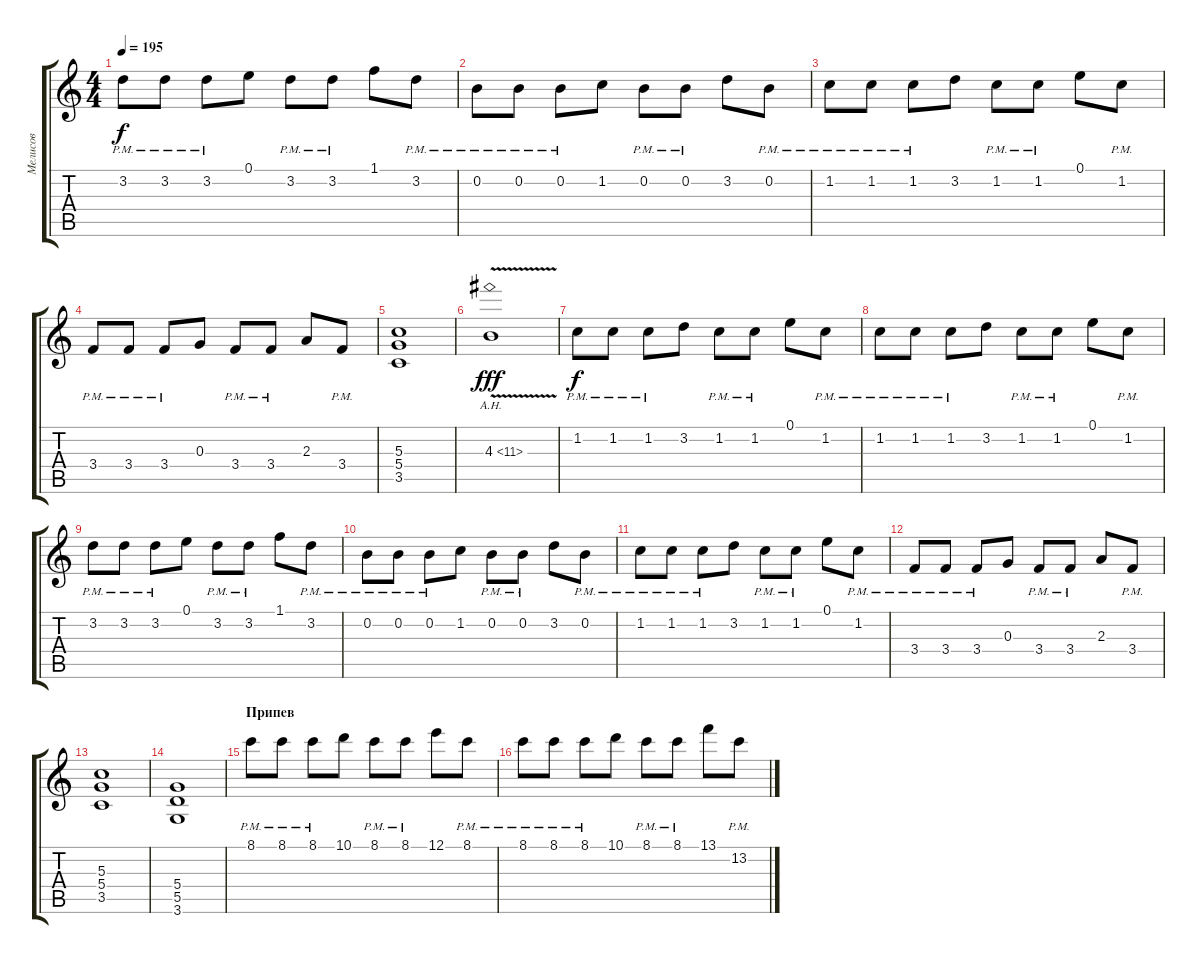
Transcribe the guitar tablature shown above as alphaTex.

\track ("Мелисов" "Мелисов") {instrument distortionguitar}
\staff {score tabs}
\tuning (E4 B3 G3 D3 A2 E2) {hide}
\ts (4 4)
\tempo 195
\clef g2
\ks c
3.2{pm}.8{dy f} 3.2{pm}.8 3.2{pm}.8 0.1.8 3.2{pm}.8 3.2{pm}.8 1.1.8 3.2{pm}.8 |
0.2{pm}.8 0.2{pm}.8 0.2{pm}.8 1.2.8 0.2{pm}.8 0.2{pm}.8 3.2.8 0.2{pm}.8 |
1.2{pm}.8 1.2{pm}.8 1.2{pm}.8 3.2.8 1.2{pm}.8 1.2{pm}.8 0.1.8 1.2{pm}.8 |
3.4{pm}.8 3.4{pm}.8 3.4{pm}.8 0.3.8 3.4{pm}.8 3.4{pm}.8 2.3.8 3.4{pm}.8 |
(5.3 5.4 3.5).1 |
4.3{ah 7 v}.1{dy fff} |
1.2{pm}.8{dy f} 1.2{pm}.8 1.2{pm}.8 3.2.8 1.2{pm}.8 1.2{pm}.8 0.1.8 1.2{pm}.8 |
1.2{pm}.8 1.2{pm}.8 1.2{pm}.8 3.2.8 1.2{pm}.8 1.2{pm}.8 0.1.8 1.2{pm}.8 |
3.2{pm}.8 3.2{pm}.8 3.2{pm}.8 0.1.8 3.2{pm}.8 3.2{pm}.8 1.1.8 3.2{pm}.8 |
0.2{pm}.8 0.2{pm}.8 0.2{pm}.8 1.2.8 0.2{pm}.8 0.2{pm}.8 3.2.8 0.2{pm}.8 |
1.2{pm}.8 1.2{pm}.8 1.2{pm}.8 3.2.8 1.2{pm}.8 1.2{pm}.8 0.1.8 1.2{pm}.8 |
3.4{pm}.8 3.4{pm}.8 3.4{pm}.8 0.3.8 3.4{pm}.8 3.4{pm}.8 2.3.8 3.4{pm}.8 |
(5.3 5.4 3.5).1 |
(5.4 5.5 3.6).1 |
\section ("" "Припев")
8.1{pm}.8 8.1{pm}.8 8.1{pm}.8 10.1.8 8.1{pm}.8 8.1{pm}.8 12.1.8 8.1{pm}.8 |
8.1{pm}.8 8.1{pm}.8 8.1{pm}.8 10.1.8 8.1{pm}.8 8.1{pm}.8 13.1.8 13.2{pm}.8
